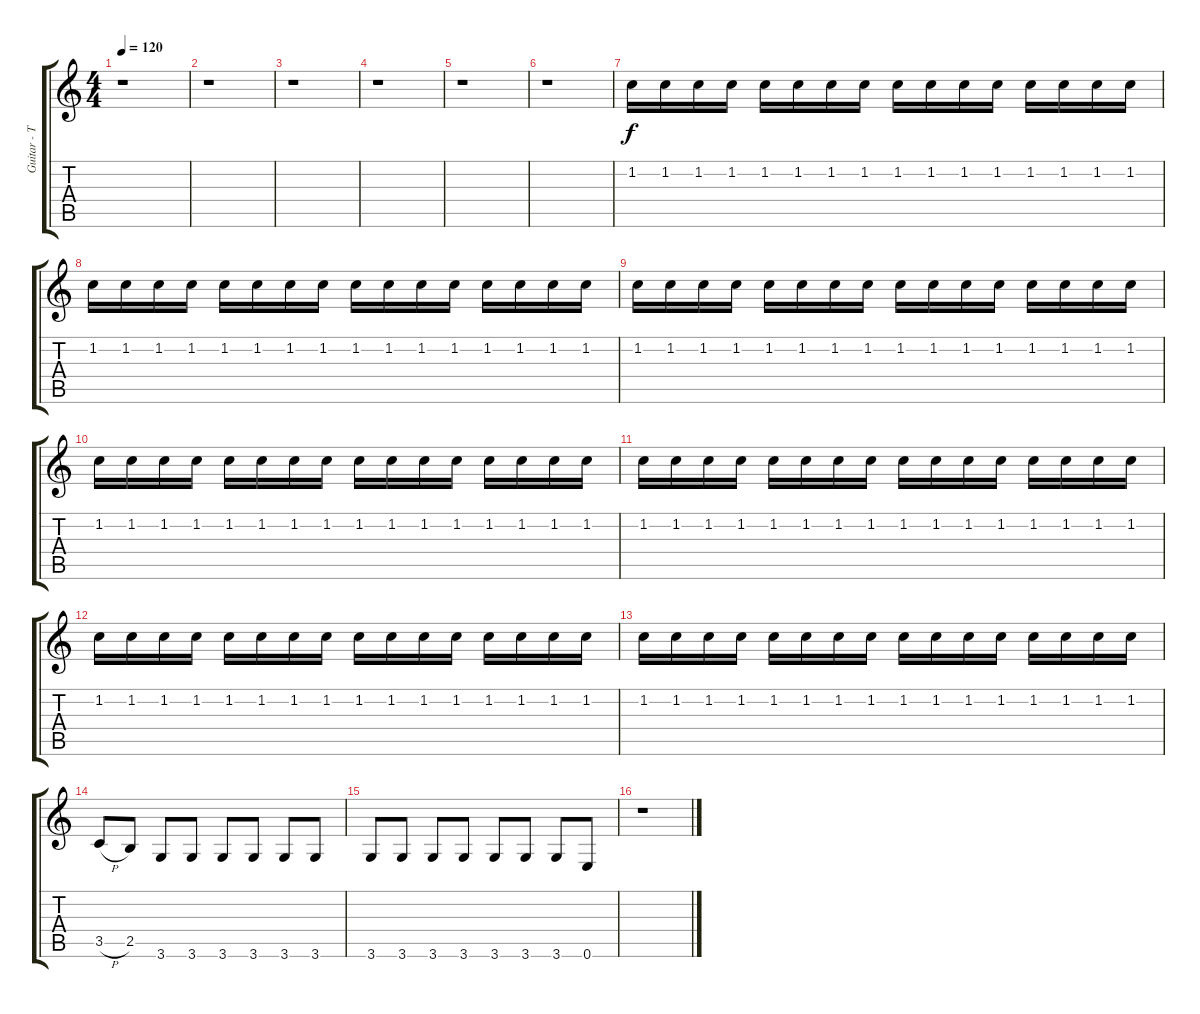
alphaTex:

\track ("Guitar - Tom Mattew Delonge" "Guitar - T") {instrument overdrivenguitar}
\staff {score tabs}
\tuning (E4 B3 G3 D3 A2 E2) {hide}
\ts (4 4)
\tempo 120
\clef g2
\ks c
r.1{dy f} |
r.1 |
r.1 |
r.1 |
r.1 |
r.1 |
1.2.16 1.2.16 1.2.16 1.2.16 1.2.16 1.2.16 1.2.16 1.2.16 1.2.16 1.2.16 1.2.16 1.2.16 1.2.16 1.2.16 1.2.16 1.2.16 |
1.2.16 1.2.16 1.2.16 1.2.16 1.2.16 1.2.16 1.2.16 1.2.16 1.2.16 1.2.16 1.2.16 1.2.16 1.2.16 1.2.16 1.2.16 1.2.16 |
1.2.16 1.2.16 1.2.16 1.2.16 1.2.16 1.2.16 1.2.16 1.2.16 1.2.16 1.2.16 1.2.16 1.2.16 1.2.16 1.2.16 1.2.16 1.2.16 |
1.2.16 1.2.16 1.2.16 1.2.16 1.2.16 1.2.16 1.2.16 1.2.16 1.2.16 1.2.16 1.2.16 1.2.16 1.2.16 1.2.16 1.2.16 1.2.16 |
1.2.16 1.2.16 1.2.16 1.2.16 1.2.16 1.2.16 1.2.16 1.2.16 1.2.16 1.2.16 1.2.16 1.2.16 1.2.16 1.2.16 1.2.16 1.2.16 |
1.2.16 1.2.16 1.2.16 1.2.16 1.2.16 1.2.16 1.2.16 1.2.16 1.2.16 1.2.16 1.2.16 1.2.16 1.2.16 1.2.16 1.2.16 1.2.16 |
1.2.16 1.2.16 1.2.16 1.2.16 1.2.16 1.2.16 1.2.16 1.2.16 1.2.16 1.2.16 1.2.16 1.2.16 1.2.16 1.2.16 1.2.16 1.2.16 |
3.5{h}.8 2.5.8 3.6.8 3.6.8 3.6.8 3.6.8 3.6.8 3.6.8 |
3.6.8 3.6.8 3.6.8 3.6.8 3.6.8 3.6.8 3.6.8 0.6.8 |
r.1
